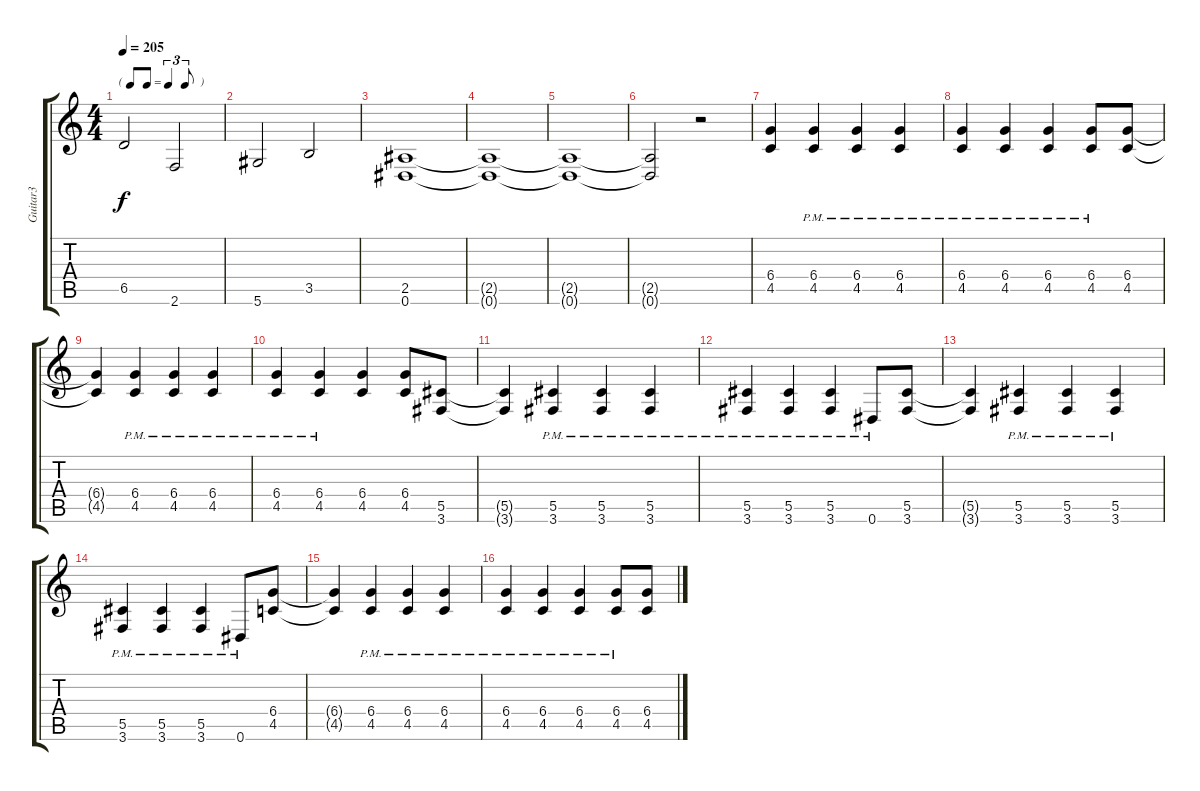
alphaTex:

\track ("Guitar3" "Guitar3") {instrument distortionguitar}
\staff {score tabs}
\tuning (Eb4 Bb3 Gb3 Db3 Ab2 Eb2) {hide}
\ts (4 4)
\tf triplet8th
\tempo 205
\clef g2
\ks c
6.5.2{dy f} 2.6.2 |
5.6.2 3.5.2 |
(2.5 0.6).1 |
(2.5{t} 0.6{t}).1 |
(2.5{t} 0.6{t}).1 |
(2.5{t} 0.6{t}).2 r.2 |
(6.4 4.5).4 (6.4{pm} 4.5{pm}).4 (6.4{pm} 4.5{pm}).4 (6.4{pm} 4.5{pm}).4 |
(6.4{pm} 4.5{pm}).4 (6.4{pm} 4.5{pm}).4 (6.4{pm} 4.5{pm}).4 (6.4{pm} 4.5{pm}).8 (6.4 4.5).8 |
(6.4{t} 4.5{t}).4 (6.4{pm} 4.5{pm}).4 (6.4{pm} 4.5{pm}).4 (6.4{pm} 4.5{pm}).4 |
(6.4{pm} 4.5{pm}).4 (6.4{pm} 4.5{pm}).4 (6.4 4.5).4 (6.4 4.5).8 (5.5 3.6).8 |
(5.5{t} 3.6{t}).4 (5.5{pm} 3.6{pm}).4 (5.5{pm} 3.6{pm}).4 (5.5{pm} 3.6{pm}).4 |
(5.5{pm} 3.6{pm}).4 (5.5{pm} 3.6{pm}).4 (5.5{pm} 3.6{pm}).4 0.6{pm}.8 (5.5 3.6).8 |
(5.5{t} 3.6{t}).4 (5.5{pm} 3.6{pm}).4 (5.5{pm} 3.6{pm}).4 (5.5{pm} 3.6{pm}).4 |
(5.5{pm} 3.6{pm}).4 (5.5{pm} 3.6{pm}).4 (5.5{pm} 3.6{pm}).4 0.6{pm}.8 (6.4 4.5).8 |
(6.4{t} 4.5{t}).4 (6.4{pm} 4.5{pm}).4 (6.4{pm} 4.5{pm}).4 (6.4{pm} 4.5{pm}).4 |
(6.4{pm} 4.5{pm}).4 (6.4{pm} 4.5{pm}).4 (6.4{pm} 4.5{pm}).4 (6.4{pm} 4.5{pm}).8 (6.4 4.5).8
